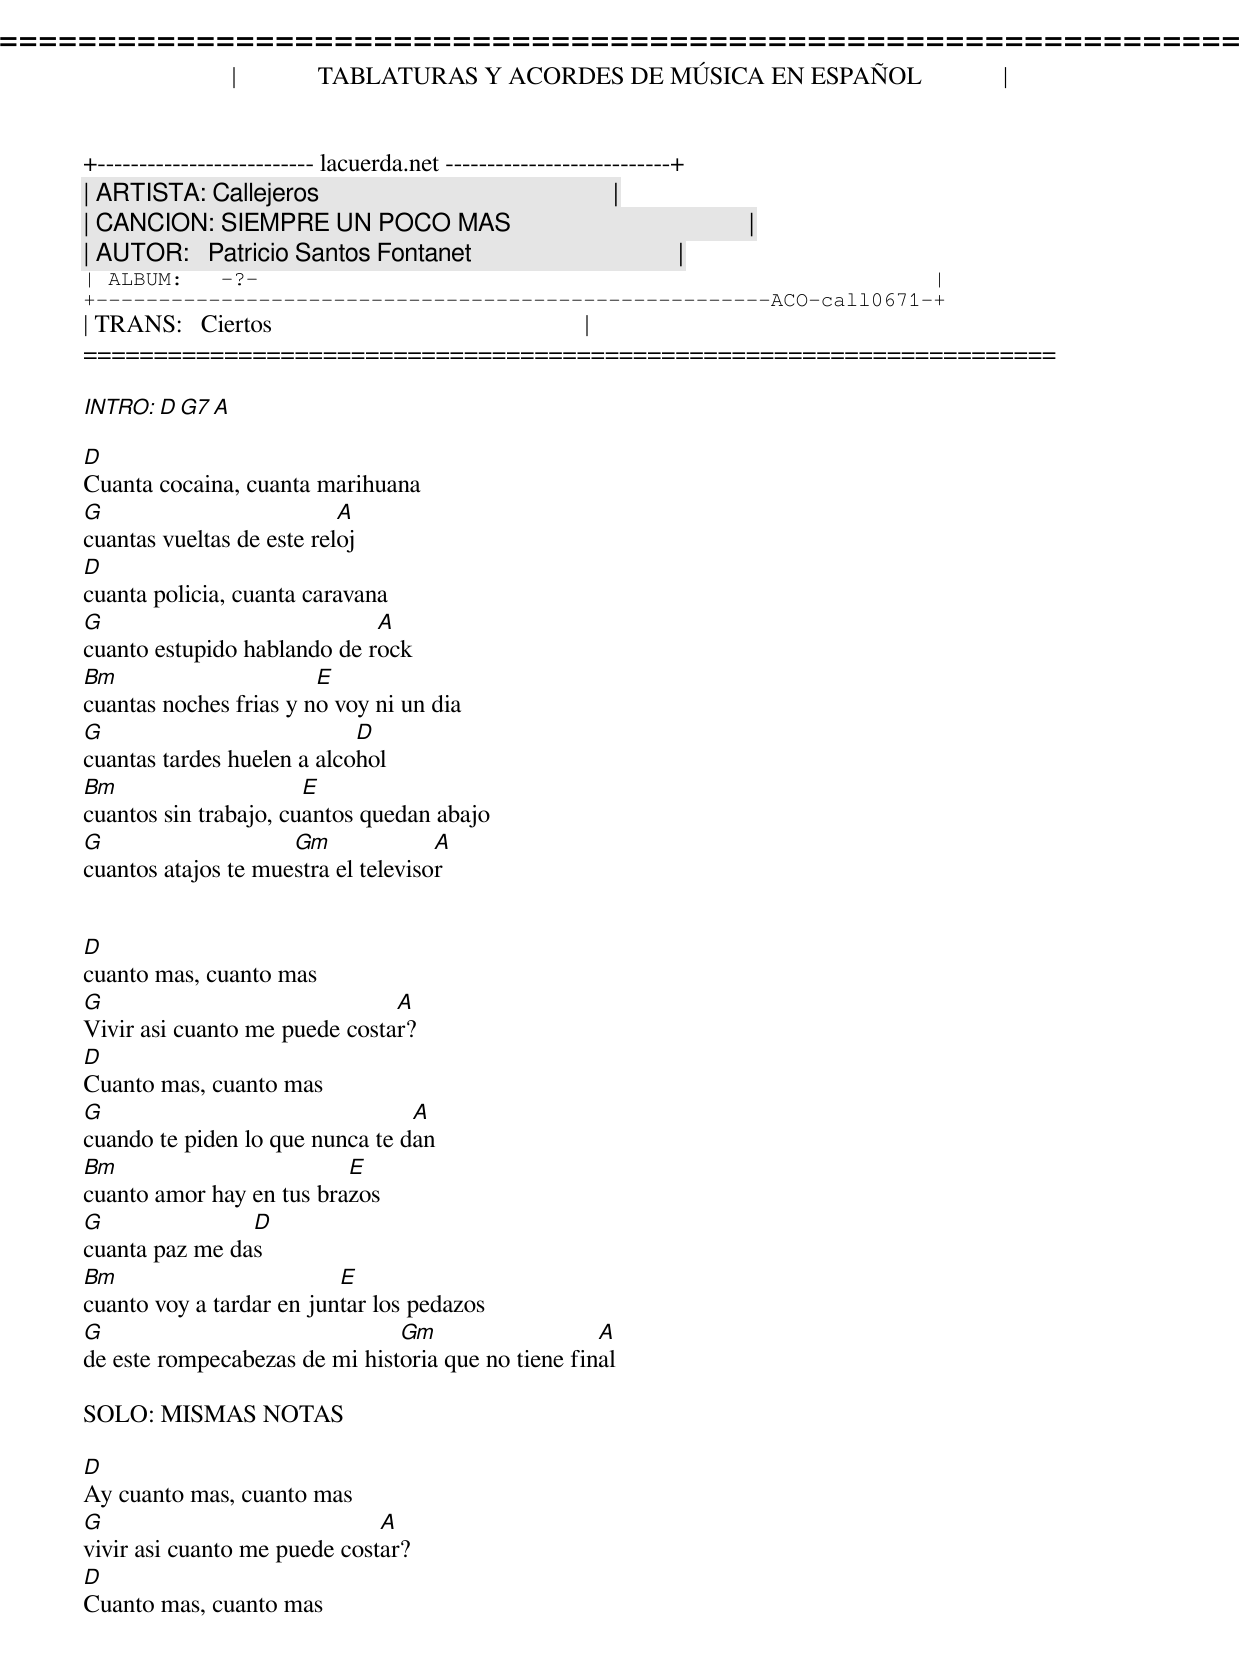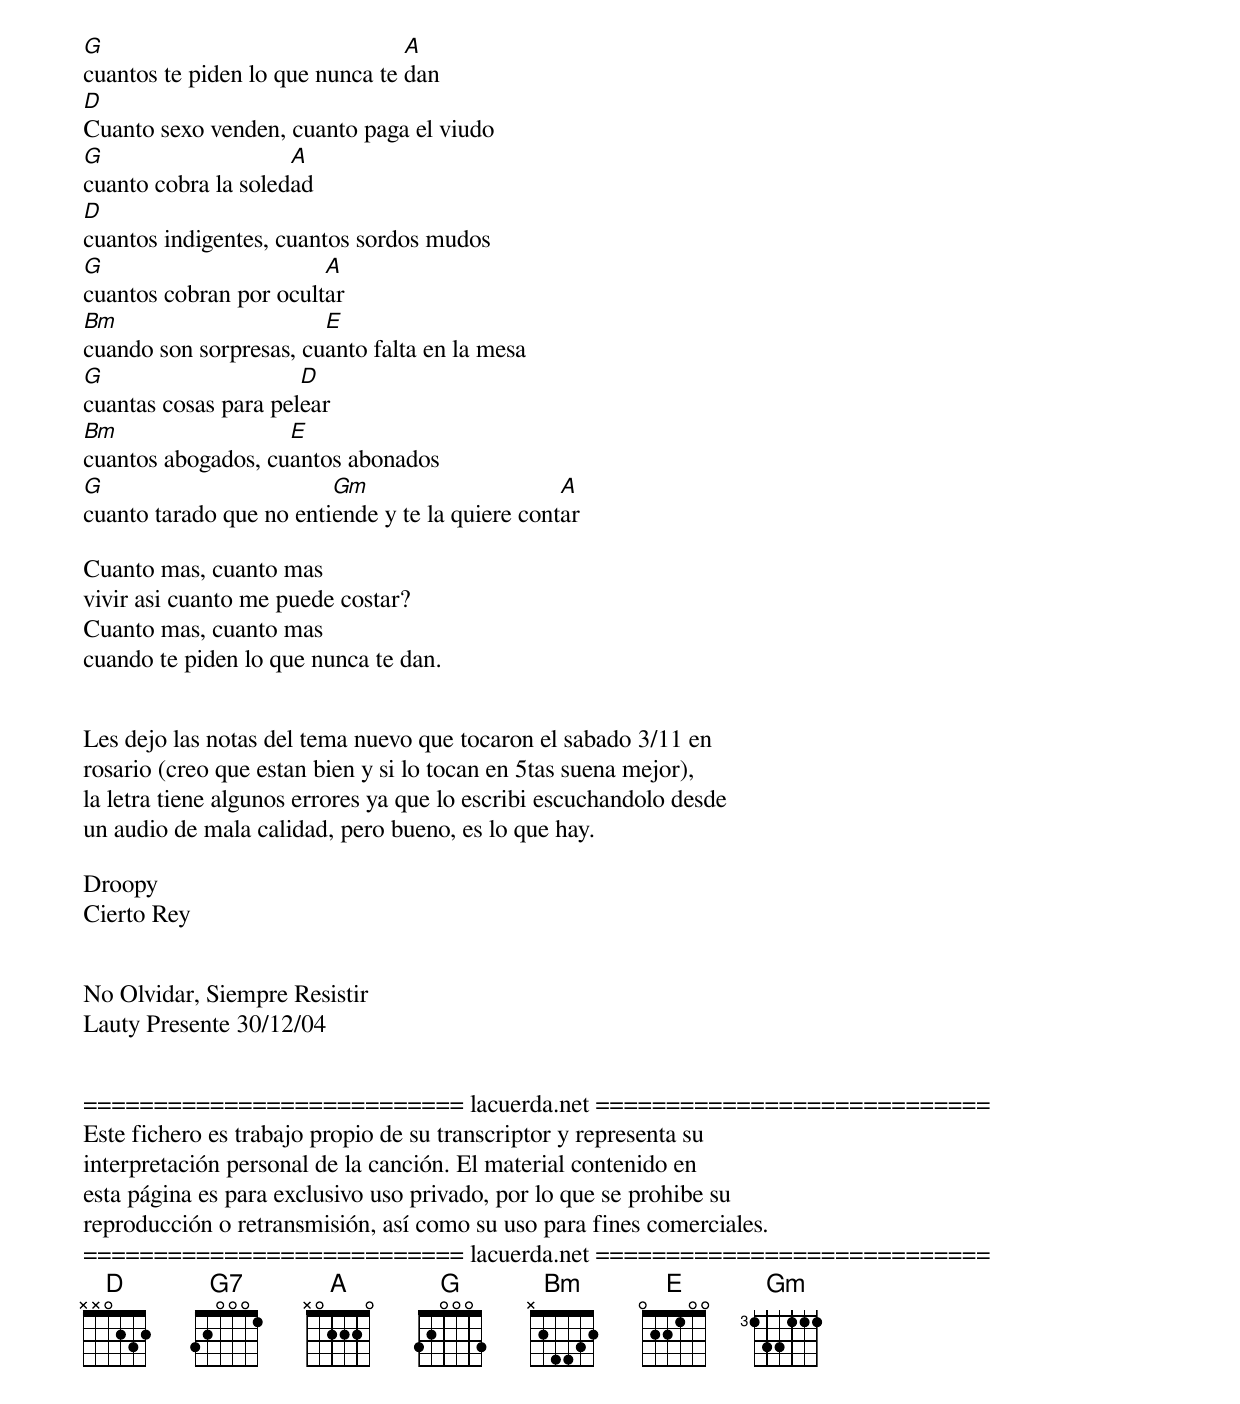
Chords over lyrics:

=====================================================================
|             TABLATURAS Y ACORDES DE MÚSICA EN ESPAÑOL             |
+-------------------------- lacuerda.net ---------------------------+
| ARTISTA: Callejeros                                               |
| CANCION: SIEMPRE UN POCO MAS                                      |
| AUTOR:   Patricio Santos Fontanet                                 |
| ALBUM:   -?-                                                      |
+------------------------------------------------------ACO-call0671-+
| TRANS:   Ciertos                                                  |
=====================================================================

INTRO: D G7 A

D
Cuanta cocaina, cuanta marihuana
G                          A
cuantas vueltas de este reloj
D
cuanta policia, cuanta caravana
G                            A
cuanto estupido hablando de rock
Bm                      E
cuantas noches frias y no voy ni un dia
G                           D
cuantas tardes huelen a alcohol
Bm                     E
cuantos sin trabajo, cuantos quedan abajo
G                    Gm              A
cuantos atajos te muestra el televisor


D
cuanto mas, cuanto mas
G                              A
Vivir asi cuanto me puede costar?
D
Cuanto mas, cuanto mas
G                                A
cuando te piden lo que nunca te dan
Bm                        E
cuanto amor hay en tus brazos
G               D
cuanta paz me das
Bm                        E
cuanto voy a tardar en juntar los pedazos
G                              Gm                   A
de este rompecabezas de mi historia que no tiene final

SOLO: MISMAS NOTAS

D
Ay cuanto mas, cuanto mas
G                             A
vivir asi cuanto me puede costar?
D
Cuanto mas, cuanto mas
G                                A
cuantos te piden lo que nunca te dan
D
Cuanto sexo venden, cuanto paga el viudo
G                    A
cuanto cobra la soledad
D
cuantos indigentes, cuantos sordos mudos
G                       A
cuantos cobran por ocultar
Bm                      E
cuando son sorpresas, cuanto falta en la mesa
G                     D
cuantas cosas para pelear
Bm                  E
cuantos abogados, cuantos abonados
G                        Gm                      A
cuanto tarado que no entiende y te la quiere contar

Cuanto mas, cuanto mas
vivir asi cuanto me puede costar?
Cuanto mas, cuanto mas
cuando te piden lo que nunca te dan.


Les dejo las notas del tema nuevo que tocaron el sabado 3/11 en
rosario (creo que estan bien y si lo tocan en 5tas suena mejor),
la letra tiene algunos errores ya que lo escribi escuchandolo desde
un audio de mala calidad, pero bueno, es lo que hay.

Droopy
Cierto Rey


No Olvidar, Siempre Resistir
Lauty Presente 30/12/04


=========================== lacuerda.net ============================
Este fichero es trabajo propio de su transcriptor y representa su
interpretación personal de la canción. El material contenido en
esta página es para exclusivo uso privado, por lo que se prohibe su
reproducción o retransmisión, así como su uso para fines comerciales.
=========================== lacuerda.net ============================
